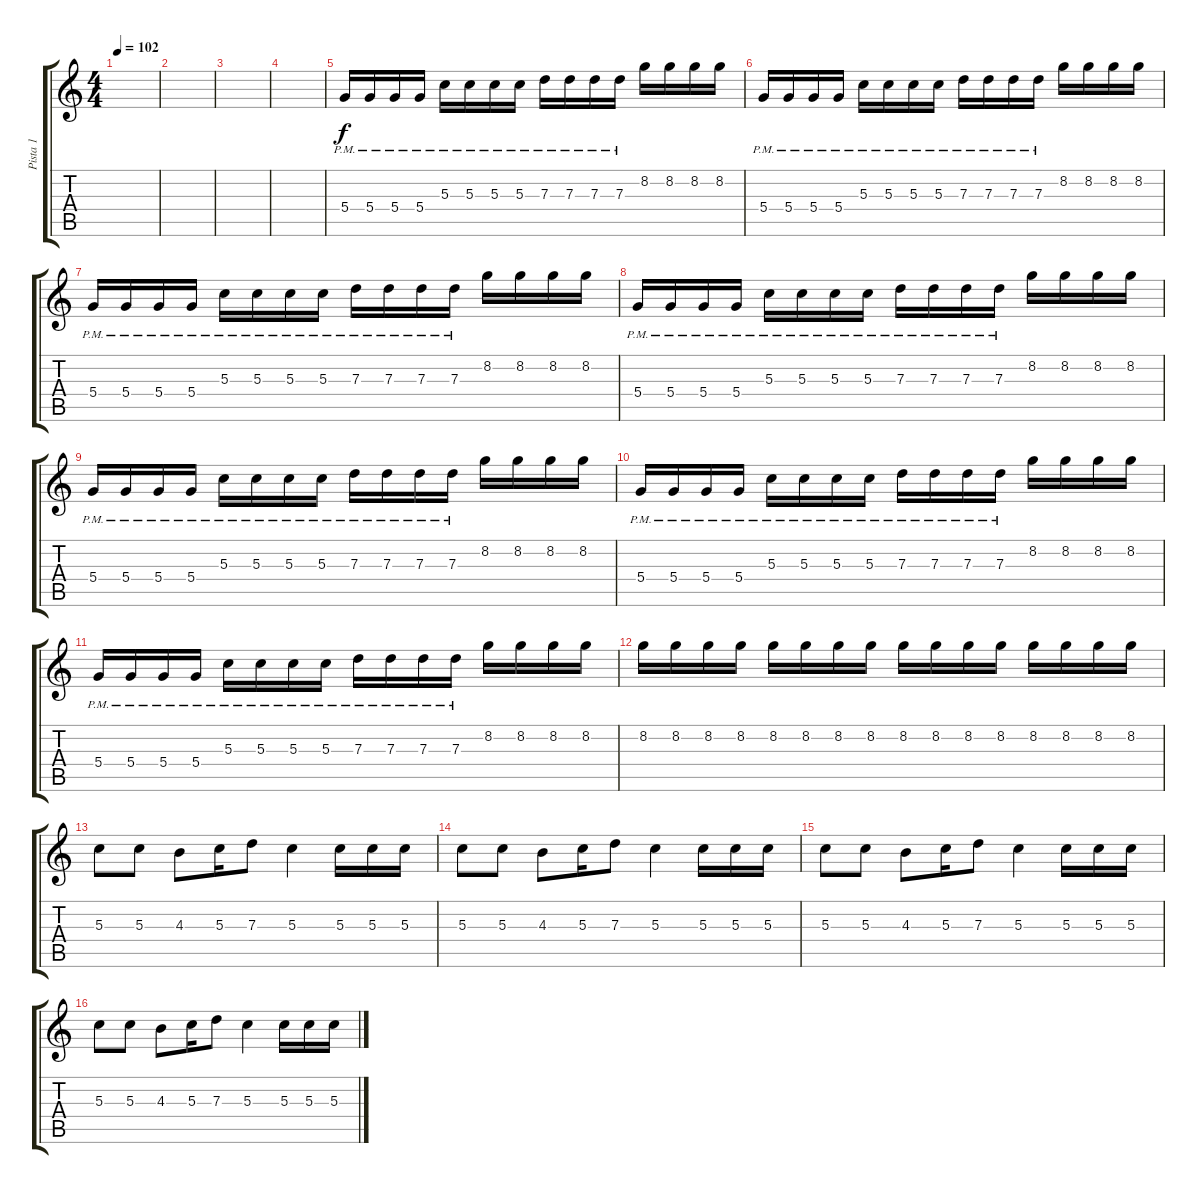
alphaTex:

\track ("Pista 1" "Pista 1") {instrument distortionguitar}
\staff {score tabs}
\tuning (E4 B3 G3 D3 A2 E2) {hide}
\ts (4 4)
\tempo 102
\clef g2
\ks c
|
|
|
|
5.4{pm}.16 5.4{pm}.16 5.4{pm}.16 5.4{pm}.16 5.3{pm}.16 5.3{pm}.16 5.3{pm}.16 5.3{pm}.16 7.3{pm}.16 7.3{pm}.16 7.3{pm}.16 7.3{pm}.16 8.2.16 8.2.16 8.2.16 8.2.16 |
5.4{pm}.16 5.4{pm}.16 5.4{pm}.16 5.4{pm}.16 5.3{pm}.16 5.3{pm}.16 5.3{pm}.16 5.3{pm}.16 7.3{pm}.16 7.3{pm}.16 7.3{pm}.16 7.3{pm}.16 8.2.16 8.2.16 8.2.16 8.2.16 |
5.4{pm}.16 5.4{pm}.16 5.4{pm}.16 5.4{pm}.16 5.3{pm}.16 5.3{pm}.16 5.3{pm}.16 5.3{pm}.16 7.3{pm}.16 7.3{pm}.16 7.3{pm}.16 7.3{pm}.16 8.2.16 8.2.16 8.2.16 8.2.16 |
5.4{pm}.16 5.4{pm}.16 5.4{pm}.16 5.4{pm}.16 5.3{pm}.16 5.3{pm}.16 5.3{pm}.16 5.3{pm}.16 7.3{pm}.16 7.3{pm}.16 7.3{pm}.16 7.3{pm}.16 8.2.16 8.2.16 8.2.16 8.2.16 |
5.4{pm}.16 5.4{pm}.16 5.4{pm}.16 5.4{pm}.16 5.3{pm}.16 5.3{pm}.16 5.3{pm}.16 5.3{pm}.16 7.3{pm}.16 7.3{pm}.16 7.3{pm}.16 7.3{pm}.16 8.2.16 8.2.16 8.2.16 8.2.16 |
5.4{pm}.16 5.4{pm}.16 5.4{pm}.16 5.4{pm}.16 5.3{pm}.16 5.3{pm}.16 5.3{pm}.16 5.3{pm}.16 7.3{pm}.16 7.3{pm}.16 7.3{pm}.16 7.3{pm}.16 8.2.16 8.2.16 8.2.16 8.2.16 |
5.4{pm}.16 5.4{pm}.16 5.4{pm}.16 5.4{pm}.16 5.3{pm}.16 5.3{pm}.16 5.3{pm}.16 5.3{pm}.16 7.3{pm}.16 7.3{pm}.16 7.3{pm}.16 7.3{pm}.16 8.2.16 8.2.16 8.2.16 8.2.16 |
8.2.16 8.2.16 8.2.16 8.2.16 8.2.16 8.2.16 8.2.16 8.2.16 8.2.16 8.2.16 8.2.16 8.2.16 8.2.16 8.2.16 8.2.16 8.2.16 |
5.3.8 5.3.8 4.3.8 5.3.16 7.3.8 5.3.4 5.3.16 5.3.16 5.3.16 |
5.3.8 5.3.8 4.3.8 5.3.16 7.3.8 5.3.4 5.3.16 5.3.16 5.3.16 |
5.3.8 5.3.8 4.3.8 5.3.16 7.3.8 5.3.4 5.3.16 5.3.16 5.3.16 |
5.3.8 5.3.8 4.3.8 5.3.16 7.3.8 5.3.4 5.3.16 5.3.16 5.3.16
